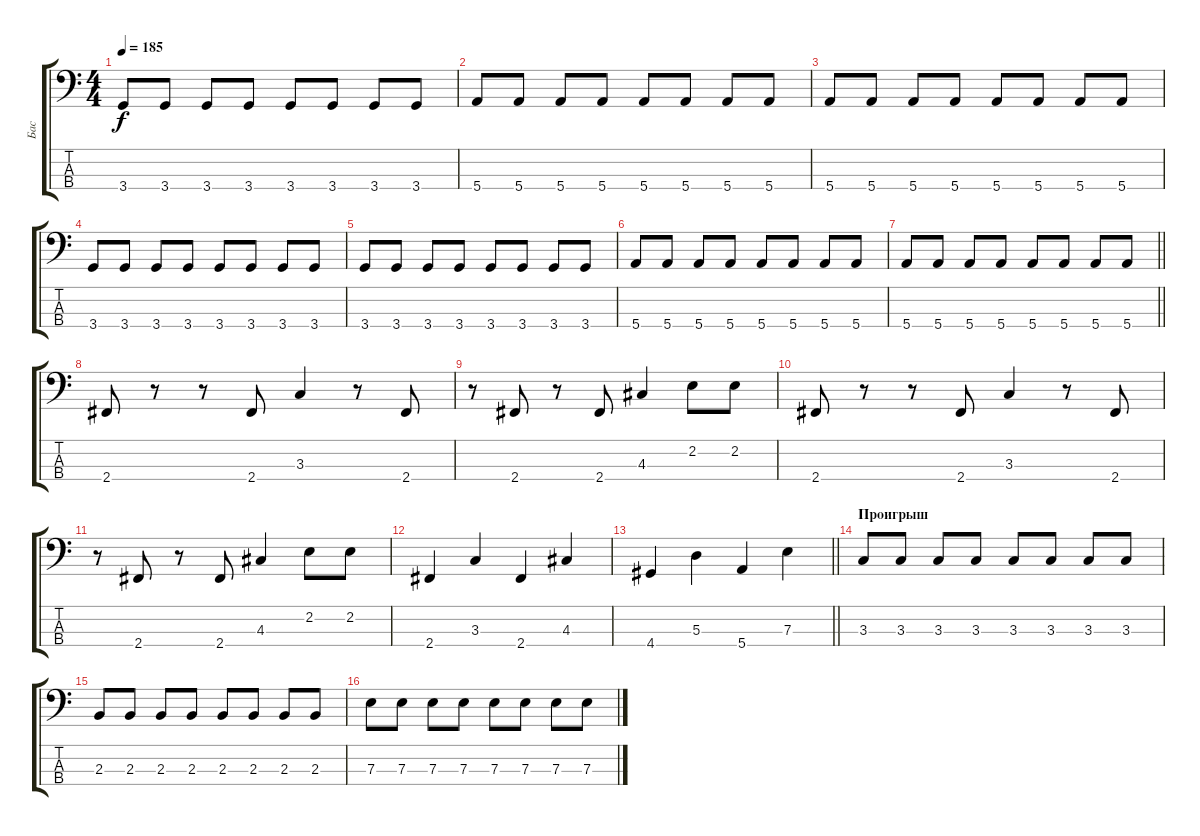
\track ("Бас" "Бас") {instrument electricbassfinger}
\staff {score tabs}
\tuning (G2 D2 A1 E1) {hide}
\ts (4 4)
\tempo 185
\clef f4
\ks c
3.4.8{dy f} 3.4.8 3.4.8 3.4.8 3.4.8 3.4.8 3.4.8 3.4.8 |
5.4.8 5.4.8 5.4.8 5.4.8 5.4.8 5.4.8 5.4.8 5.4.8 |
5.4.8 5.4.8 5.4.8 5.4.8 5.4.8 5.4.8 5.4.8 5.4.8 |
3.4.8 3.4.8 3.4.8 3.4.8 3.4.8 3.4.8 3.4.8 3.4.8 |
3.4.8 3.4.8 3.4.8 3.4.8 3.4.8 3.4.8 3.4.8 3.4.8 |
5.4.8 5.4.8 5.4.8 5.4.8 5.4.8 5.4.8 5.4.8 5.4.8 |
\barLineRight lightlight
5.4.8 5.4.8 5.4.8 5.4.8 5.4.8 5.4.8 5.4.8 5.4.8 |
\section ("" " ")
2.4.8 r.8 r.8 2.4.8 3.3.4 r.8 2.4.8 |
r.8 2.4.8 r.8 2.4.8 4.3.4 2.2.8 2.2.8 |
2.4.8 r.8 r.8 2.4.8 3.3.4 r.8 2.4.8 |
r.8 2.4.8 r.8 2.4.8 4.3.4 2.2.8 2.2.8 |
2.4.4 3.3.4 2.4.4 4.3.4 |
\barLineRight lightlight
4.4.4 5.3.4 5.4.4 7.3.4 |
\section ("" "Проигрыш")
3.3.8 3.3.8 3.3.8 3.3.8 3.3.8 3.3.8 3.3.8 3.3.8 |
2.3.8 2.3.8 2.3.8 2.3.8 2.3.8 2.3.8 2.3.8 2.3.8 |
7.3.8 7.3.8 7.3.8 7.3.8 7.3.8 7.3.8 7.3.8 7.3.8
